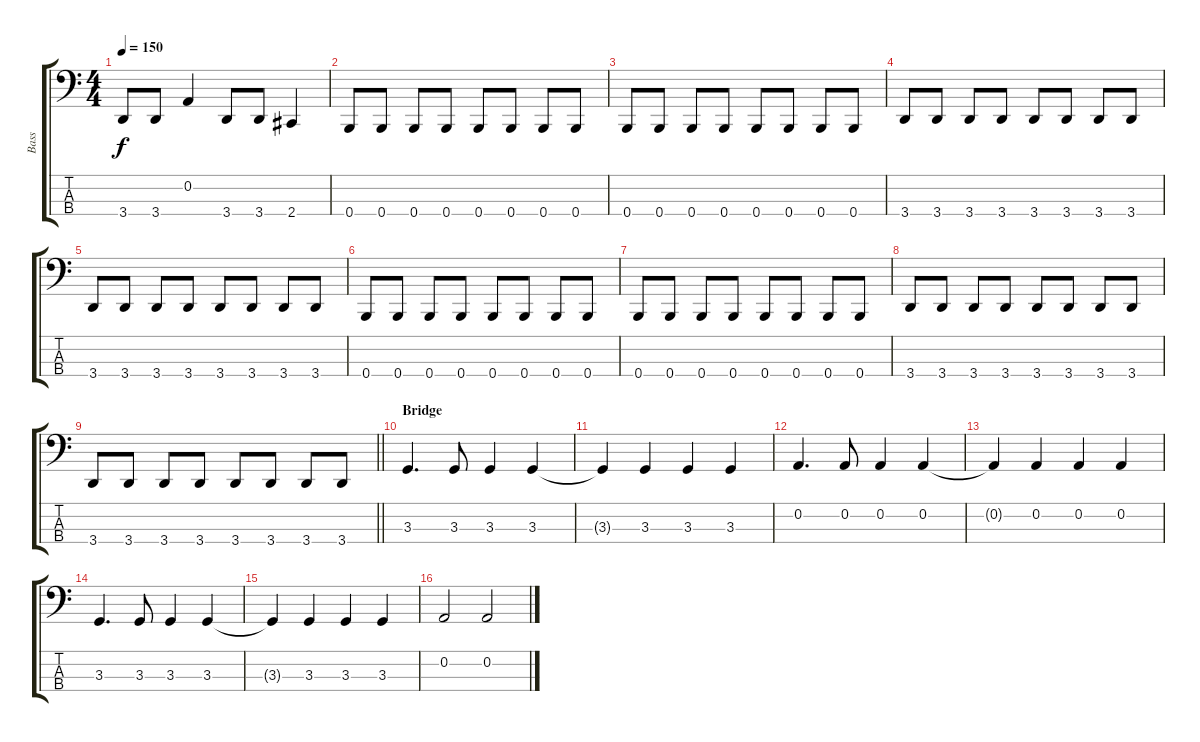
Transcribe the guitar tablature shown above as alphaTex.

\track ("Bass" "Bass") {instrument electricbassfinger}
\staff {score tabs}
\tuning (D2 A1 E1 B0) {hide}
\ts (4 4)
\tempo 150
\clef f4
\ks c
3.4.8{dy f} 3.4.8 0.2.4 3.4.8 3.4.8 2.4.4 |
0.4.8 0.4.8 0.4.8 0.4.8 0.4.8 0.4.8 0.4.8 0.4.8 |
0.4.8 0.4.8 0.4.8 0.4.8 0.4.8 0.4.8 0.4.8 0.4.8 |
3.4.8 3.4.8 3.4.8 3.4.8 3.4.8 3.4.8 3.4.8 3.4.8 |
3.4.8 3.4.8 3.4.8 3.4.8 3.4.8 3.4.8 3.4.8 3.4.8 |
0.4.8 0.4.8 0.4.8 0.4.8 0.4.8 0.4.8 0.4.8 0.4.8 |
0.4.8 0.4.8 0.4.8 0.4.8 0.4.8 0.4.8 0.4.8 0.4.8 |
3.4.8 3.4.8 3.4.8 3.4.8 3.4.8 3.4.8 3.4.8 3.4.8 |
\barLineRight lightlight
3.4.8 3.4.8 3.4.8 3.4.8 3.4.8 3.4.8 3.4.8 3.4.8 |
\section ("" "Bridge")
3.3.4{d} 3.3.8 3.3.4 3.3.4 |
3.3{t}.4 3.3.4 3.3.4 3.3.4 |
0.2.4{d} 0.2.8 0.2.4 0.2.4 |
0.2{t}.4 0.2.4 0.2.4 0.2.4 |
3.3.4{d} 3.3.8 3.3.4 3.3.4 |
3.3{t}.4 3.3.4 3.3.4 3.3.4 |
0.2.2 0.2.2
